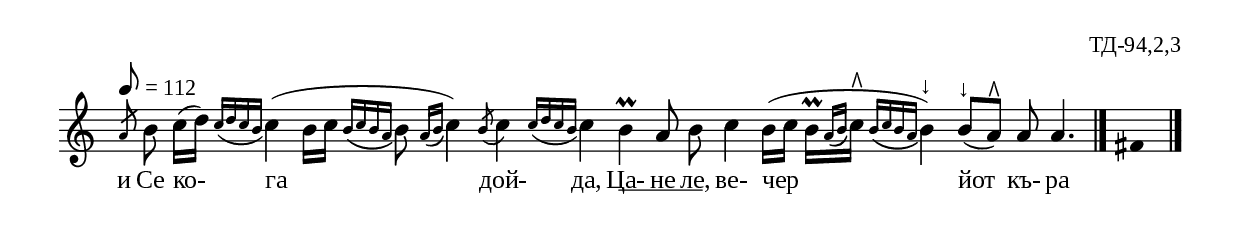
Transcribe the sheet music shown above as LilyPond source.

%{
td_094_2_03
%}

\include "td-preamble.ly"

\score {
\relative c'' {
\tempo 8 = 112
\cadenzaOn
\phrasingSlurDown
\iii a8\noBeam 
b8 c16[( d]) \acciaccatura { c16[ d c b] } c4( b16[ c] \grace { b[\( c b a] } b8\)
\grace { a16[\( b] } c4\)) \acciaccatura b8 c4 \acciaccatura { c16[ d c b] } c4
b\prall a8 b\noBeam
\bar ""
c4 b16[( c] b\prall[ \grace { a16[\( b] } c^\rtoe]\) \grace { b16[\( c b a] } b4^"↓"\))
b8^"↓"[( a^\rtoe]) a a4.
 \bar "|." 
s4 \fixB fis
 \bar "|."  
}
\addlyrics { и Се ко- га дой- да, Ца- \startTextSpan не ле, \stopTextSpan 
ве- чер йот къ- ра }
%
\layout {
   \context { 
	    \Staff \remove "Time_signature_engraver" } 
  indent = #0
  line-width = 190\mm
  ragged-right=##f
\context {
      \Lyrics
      \consists "Text_spanner_engraver"
      \override TextSpanner #'direction = #DOWN
      \override TextSpanner #'style = #'line    
      \override TextSpanner #'outside-staff-priority = ##f
      \override TextSpanner #'padding = #0.2 % sets the distance of the line from the lyrics
      \override TextSpanner #'bound-details =
      #`((left . ((Y . 0)
                  (padding . 0)
                  (attach-dir . ,LEFT)))
         (left-broken . ((end-on-note . #t)))
         (right . ((Y . 0)
                   (padding . 0)
                   (attach-dir . ,RIGHT))))
    }
  
}
%
\midi { 
	\context {
		\Score tempoWholesPerMinute = #(ly:make-moment 112 8)
		}
	}
}
%
\header{
  opus = "ТД-94,2,3"
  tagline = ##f
}


